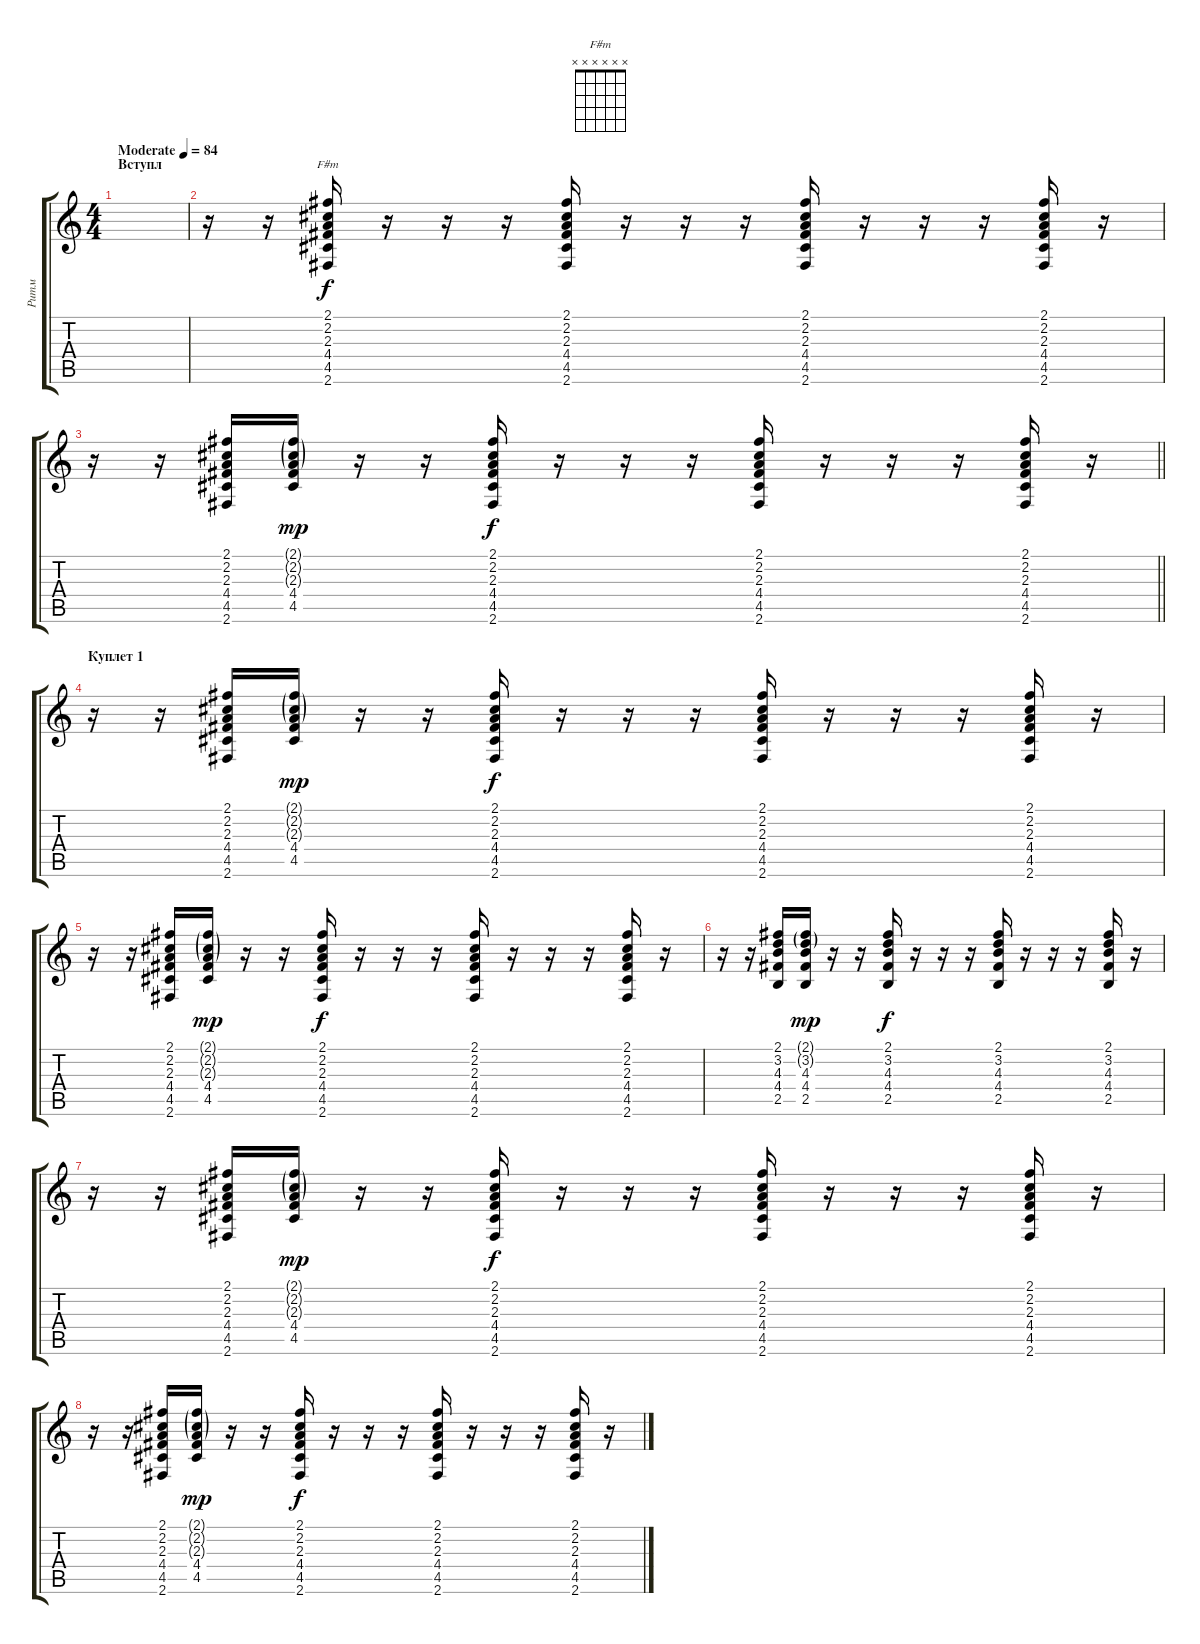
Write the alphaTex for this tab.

\track ("Ритм" "Ритм") {instrument acousticguitarsteel}
\staff {score tabs}
\tuning (E4 B3 G3 D3 A2 E2) {hide}
\chord ("F#m" x x x x x x)
\ts (4 4)
\section ("" "Вступл")
\tempo (84 "Moderate")
\clef g2
\ks c
|
r.16 r.16 (2.1 2.2 2.3 4.4 4.5 2.6).16{ch "F#m"} r.16 r.16 r.16 (2.1 2.2 2.3 4.4 4.5 2.6).16 r.16 r.16 r.16 (2.1 2.2 2.3 4.4 4.5 2.6).16 r.16 r.16 r.16 (2.1 2.2 2.3 4.4 4.5 2.6).16 r.16 |
\barLineRight lightlight
r.16 r.16 (2.1 2.2 2.3 4.4 4.5 2.6).16 (2.1{g} 2.2{g} 2.3{g} 4.4 4.5).16{dy mp} r.16 r.16 (2.1 2.2 2.3 4.4 4.5 2.6).16{dy f} r.16 r.16 r.16 (2.1 2.2 2.3 4.4 4.5 2.6).16 r.16 r.16 r.16 (2.1 2.2 2.3 4.4 4.5 2.6).16 r.16 |
\section ("" "Куплет 1")
r.16 r.16 (2.1 2.2 2.3 4.4 4.5 2.6).16 (2.1{g} 2.2{g} 2.3{g} 4.4 4.5).16{dy mp} r.16 r.16 (2.1 2.2 2.3 4.4 4.5 2.6).16{dy f} r.16 r.16 r.16 (2.1 2.2 2.3 4.4 4.5 2.6).16 r.16 r.16 r.16 (2.1 2.2 2.3 4.4 4.5 2.6).16 r.16 |
r.16 r.16 (2.1 2.2 2.3 4.4 4.5 2.6).16 (2.1{g} 2.2{g} 2.3{g} 4.4 4.5).16{dy mp} r.16 r.16 (2.1 2.2 2.3 4.4 4.5 2.6).16{dy f} r.16 r.16 r.16 (2.1 2.2 2.3 4.4 4.5 2.6).16 r.16 r.16 r.16 (2.1 2.2 2.3 4.4 4.5 2.6).16 r.16 |
r.16 r.16 (2.1 3.2 4.3 4.4 2.5).16 (2.1{g} 3.2{g} 4.3 4.4 2.5).16{dy mp} r.16 r.16 (2.1 3.2 4.3 4.4 2.5).16{dy f} r.16 r.16 r.16 (2.1 3.2 4.3 4.4 2.5).16 r.16 r.16 r.16 (2.1 3.2 4.3 4.4 2.5).16 r.16 |
r.16 r.16 (2.1 2.2 2.3 4.4 4.5 2.6).16 (2.1{g} 2.2{g} 2.3{g} 4.4 4.5).16{dy mp} r.16 r.16 (2.1 2.2 2.3 4.4 4.5 2.6).16{dy f} r.16 r.16 r.16 (2.1 2.2 2.3 4.4 4.5 2.6).16 r.16 r.16 r.16 (2.1 2.2 2.3 4.4 4.5 2.6).16 r.16 |
r.16 r.16 (2.1 2.2 2.3 4.4 4.5 2.6).16 (2.1{g} 2.2{g} 2.3{g} 4.4 4.5).16{dy mp} r.16 r.16 (2.1 2.2 2.3 4.4 4.5 2.6).16{dy f} r.16 r.16 r.16 (2.1 2.2 2.3 4.4 4.5 2.6).16 r.16 r.16 r.16 (2.1 2.2 2.3 4.4 4.5 2.6).16 r.16
